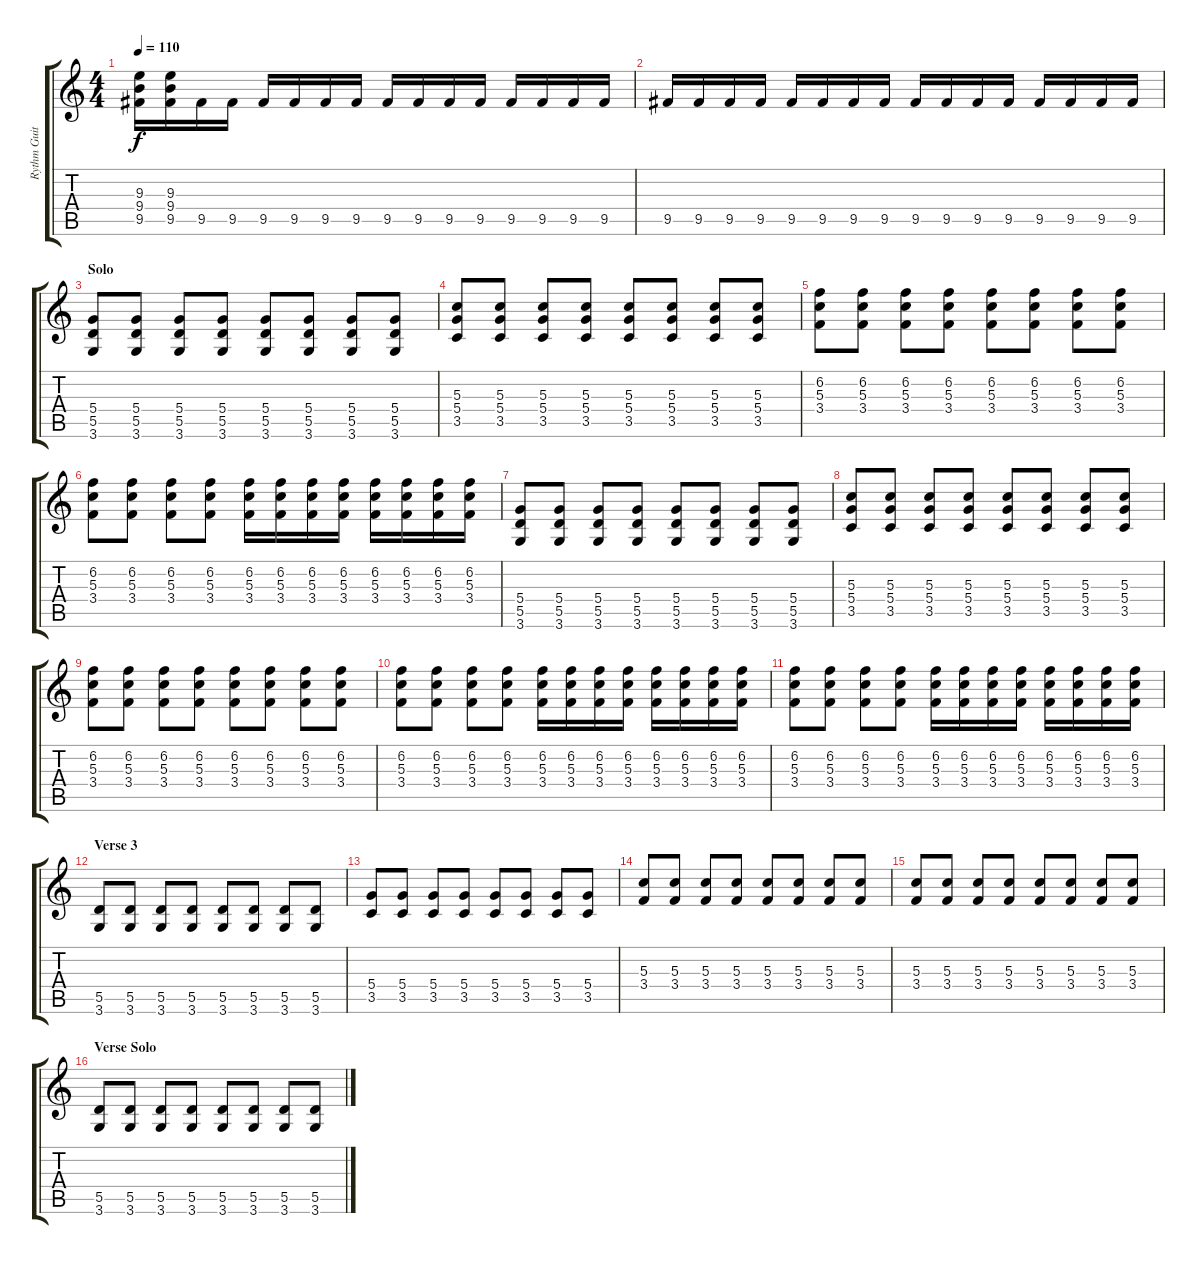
\track ("Rythm Guitar" "Rythm Guit") {instrument distortionguitar}
\staff {score tabs}
\tuning (E4 B3 G3 D3 A2 E2) {hide}
\ts (4 4)
\tempo 110
\clef g2
\ks c
(9.3 9.4 9.5).16{dy f} (9.3 9.4 9.5).16 9.5.16 9.5.16 9.5.16 9.5.16 9.5.16 9.5.16 9.5.16 9.5.16 9.5.16 9.5.16 9.5.16 9.5.16 9.5.16 9.5.16 |
9.5.16 9.5.16 9.5.16 9.5.16 9.5.16 9.5.16 9.5.16 9.5.16 9.5.16 9.5.16 9.5.16 9.5.16 9.5.16 9.5.16 9.5.16 9.5.16 |
\section ("" "Solo")
(5.4 5.5 3.6).8 (5.4 5.5 3.6).8 (5.4 5.5 3.6).8 (5.4 5.5 3.6).8 (5.4 5.5 3.6).8 (5.4 5.5 3.6).8 (5.4 5.5 3.6).8 (5.4 5.5 3.6).8 |
(5.3 5.4 3.5).8 (5.3 5.4 3.5).8 (5.3 5.4 3.5).8 (5.3 5.4 3.5).8 (5.3 5.4 3.5).8 (5.3 5.4 3.5).8 (5.3 5.4 3.5).8 (5.3 5.4 3.5).8 |
(6.2 5.3 3.4).8 (6.2 5.3 3.4).8 (6.2 5.3 3.4).8 (6.2 5.3 3.4).8 (6.2 5.3 3.4).8 (6.2 5.3 3.4).8 (6.2 5.3 3.4).8 (6.2 5.3 3.4).8 |
(6.2 5.3 3.4).8 (6.2 5.3 3.4).8 (6.2 5.3 3.4).8 (6.2 5.3 3.4).8 (6.2 5.3 3.4).16 (6.2 5.3 3.4).16 (6.2 5.3 3.4).16 (6.2 5.3 3.4).16 (6.2 5.3 3.4).16 (6.2 5.3 3.4).16 (6.2 5.3 3.4).16 (6.2 5.3 3.4).16 |
(5.4 5.5 3.6).8 (5.4 5.5 3.6).8 (5.4 5.5 3.6).8 (5.4 5.5 3.6).8 (5.4 5.5 3.6).8 (5.4 5.5 3.6).8 (5.4 5.5 3.6).8 (5.4 5.5 3.6).8 |
(5.3 5.4 3.5).8 (5.3 5.4 3.5).8 (5.3 5.4 3.5).8 (5.3 5.4 3.5).8 (5.3 5.4 3.5).8 (5.3 5.4 3.5).8 (5.3 5.4 3.5).8 (5.3 5.4 3.5).8 |
(6.2 5.3 3.4).8 (6.2 5.3 3.4).8 (6.2 5.3 3.4).8 (6.2 5.3 3.4).8 (6.2 5.3 3.4).8 (6.2 5.3 3.4).8 (6.2 5.3 3.4).8 (6.2 5.3 3.4).8 |
(6.2 5.3 3.4).8 (6.2 5.3 3.4).8 (6.2 5.3 3.4).8 (6.2 5.3 3.4).8 (6.2 5.3 3.4).16 (6.2 5.3 3.4).16 (6.2 5.3 3.4).16 (6.2 5.3 3.4).16 (6.2 5.3 3.4).16 (6.2 5.3 3.4).16 (6.2 5.3 3.4).16 (6.2 5.3 3.4).16 |
(6.2 5.3 3.4).8 (6.2 5.3 3.4).8 (6.2 5.3 3.4).8 (6.2 5.3 3.4).8 (6.2 5.3 3.4).16 (6.2 5.3 3.4).16 (6.2 5.3 3.4).16 (6.2 5.3 3.4).16 (6.2 5.3 3.4).16 (6.2 5.3 3.4).16 (6.2 5.3 3.4).16 (6.2 5.3 3.4).16 |
\section ("" "Verse 3")
(5.5 3.6).8 (5.5 3.6).8 (5.5 3.6).8 (5.5 3.6).8 (5.5 3.6).8 (5.5 3.6).8 (5.5 3.6).8 (5.5 3.6).8 |
(5.4 3.5).8 (5.4 3.5).8 (5.4 3.5).8 (5.4 3.5).8 (5.4 3.5).8 (5.4 3.5).8 (5.4 3.5).8 (5.4 3.5).8 |
(5.3 3.4).8 (5.3 3.4).8 (5.3 3.4).8 (5.3 3.4).8 (5.3 3.4).8 (5.3 3.4).8 (5.3 3.4).8 (5.3 3.4).8 |
(5.3 3.4).8 (5.3 3.4).8 (5.3 3.4).8 (5.3 3.4).8 (5.3 3.4).8 (5.3 3.4).8 (5.3 3.4).8 (5.3 3.4).8 |
\section ("" "Verse Solo")
(5.5 3.6).8 (5.5 3.6).8 (5.5 3.6).8 (5.5 3.6).8 (5.5 3.6).8 (5.5 3.6).8 (5.5 3.6).8 (5.5 3.6).8
